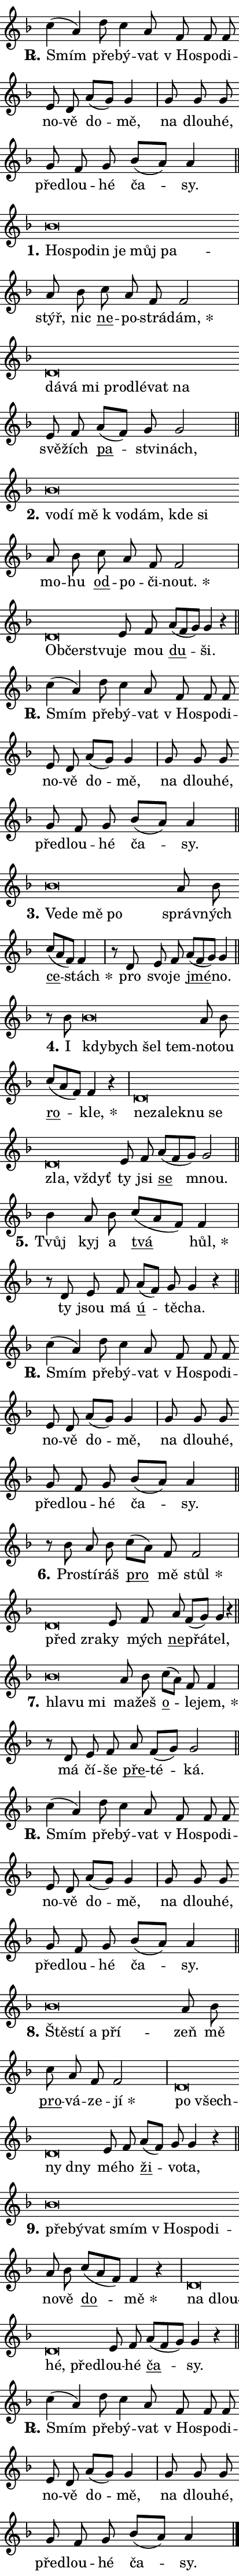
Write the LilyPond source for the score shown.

\version "2.22.1"
\header { tagline = "" }
\paper {
  indent = 0\cm
  top-margin = 0\cm
  right-margin = 0\cm
  bottom-margin = 0\cm
  left-margin = 0\cm
  paper-width = 7\cm
  page-breaking = #ly:one-page-breaking
  system-system-spacing.basic-distance = #11
  score-system-spacing.basic-distance = #11
  ragged-last = ##f
}


%% Author: Thomas Morley
%% https://lists.gnu.org/archive/html/lilypond-user/2020-05/msg00002.html
#(define (line-position grob)
"Returns position of @var[grob} in current system:
   @code{'start}, if at first time-step
   @code{'end}, if at last time-step
   @code{'middle} otherwise
"
  (let* ((col (ly:item-get-column grob))
         (ln (ly:grob-object col 'left-neighbor))
         (rn (ly:grob-object col 'right-neighbor))
         (col-to-check-left (if (ly:grob? ln) ln col))
         (col-to-check-right (if (ly:grob? rn) rn col))
         (break-dir-left
           (and
             (ly:grob-property col-to-check-left 'non-musical #f)
             (ly:item-break-dir col-to-check-left)))
         (break-dir-right
           (and
             (ly:grob-property col-to-check-right 'non-musical #f)
             (ly:item-break-dir col-to-check-right))))
        (cond ((eqv? 1 break-dir-left) 'start)
              ((eqv? -1 break-dir-right) 'end)
              (else 'middle))))

#(define (tranparent-at-line-position vctor)
  (lambda (grob)
  "Relying on @code{line-position} select the relevant enry from @var{vctor}.
Used to determine transparency,"
    (case (line-position grob)
      ((end) (not (vector-ref vctor 0)))
      ((middle) (not (vector-ref vctor 1)))
      ((start) (not (vector-ref vctor 2))))))

noteHeadBreakVisibility =
#(define-music-function (break-visibility)(vector?)
"Makes @code{NoteHead}s transparent relying on @var{break-visibility}"
#{
  \override NoteHead.transparent =
    #(tranparent-at-line-position break-visibility)
#})

#(define delete-ledgers-for-transparent-note-heads
  (lambda (grob)
    "Reads whether a @code{NoteHead} is transparent.
If so this @code{NoteHead} is removed from @code{'note-heads} from
@var{grob}, which is supposed to be @code{LedgerLineSpanner}.
As a result ledgers are not printed for this @code{NoteHead}"
    (let* ((nhds-array (ly:grob-object grob 'note-heads))
           (nhds-list
             (if (ly:grob-array? nhds-array)
                 (ly:grob-array->list nhds-array)
                 '()))
           ;; Relies on the transparent-property being done before
           ;; Staff.LedgerLineSpanner.after-line-breaking is executed.
           ;; This is fragile ...
           (to-keep
             (remove
               (lambda (nhd)
                 (ly:grob-property nhd 'transparent #f))
               nhds-list)))
      ;; TODO find a better method to iterate over grob-arrays, similiar
      ;; to filter/remove etc for lists
      ;; For now rebuilt from scratch
      (set! (ly:grob-object grob 'note-heads)  '())
      (for-each
        (lambda (nhd)
          (ly:pointer-group-interface::add-grob grob 'note-heads nhd))
        to-keep))))

hideNotes = {
  \noteHeadBreakVisibility #begin-of-line-visible
}
unHideNotes = {
  \noteHeadBreakVisibility #all-visible
}

% work-around for resetting accidentals
% https://lilypond.org/doc/v2.23/Documentation/notation/displaying-rhythms#unmetered-music
cadenzaMeasure = {
  \cadenzaOff
  \partial 1024 s1024
  \cadenzaOn
}

#(define-markup-command (accent layout props text) (markup?)
  "Underline accented syllable"
  (interpret-markup layout props
    #{\markup \override #'(offset . 4.3) \underline { #text }#}))

responsum = \markup \concat {
  "R" \hspace #-1.05 \path #0.1 #'((moveto 0 0.07) (lineto 0.9 0.8)) \hspace #0.05 "."
}

\layout {
    \context {
        \Staff
        \remove "Time_signature_engraver"
        \override LedgerLineSpanner.after-line-breaking = #delete-ledgers-for-transparent-note-heads
    }
    \context {
        \Voice {
            \override NoteHead.output-attributes = #'((class . "notehead"))
            \override Hairpin.height = #0.55
        }
    }
    \context {
        \Lyrics {
            \override StanzaNumber.output-attributes = #'((class . "stanzanumber"))
            \override LyricSpace.minimum-distance = #0.9
            \override LyricText.font-name = #"TeX Gyre Schola"
            \override LyricText.font-size = 1
            \override StanzaNumber.font-name = #"TeX Gyre Schola Bold"
            \override StanzaNumber.font-size = 1
        }
    }
}

% magnetic-lyrics.ily
%
%   written by
%     Jean Abou Samra <jean@abou-samra.fr>
%     Werner Lemberg <wl@gnu.org>
%
%   adapted by
%     Jiri Hon <jiri.hon@gmail.com>
%
% Version 2022-Apr-15

% https://www.mail-archive.com/lilypond-user@gnu.org/msg149350.html

#(define (Left_hyphen_pointer_engraver context)
   "Collect syllable-hyphen-syllable occurrences in lyrics and store
them in properties.  This engraver only looks to the left.  For
example, if the lyrics input is @code{foo -- bar}, it does the
following.

@itemize @bullet
@item
Set the @code{text} property of the @code{LyricHyphen} grob between
@q{foo} and @q{bar} to @code{foo}.

@item
Set the @code{left-hyphen} property of the @code{LyricText} grob with
text @q{foo} to the @code{LyricHyphen} grob between @q{foo} and
@q{bar}.
@end itemize

Use this auxiliary engraver in combination with the
@code{lyric-@/text::@/apply-@/magnetic-@/offset!} hook."
   (let ((hyphen #f)
         (text #f))
     (make-engraver
      (acknowledgers
       ((lyric-syllable-interface engraver grob source-engraver)
        (set! text grob)))
      (end-acknowledgers
       ((lyric-hyphen-interface engraver grob source-engraver)
        ;(when (not (grob::has-interface grob 'lyric-space-interface))
          (set! hyphen grob)));)
      ((stop-translation-timestep engraver)
       (when (and text hyphen)
         (ly:grob-set-object! text 'left-hyphen hyphen))
       (set! text #f)
       (set! hyphen #f)))))

#(define (lyric-text::apply-magnetic-offset! grob)
   "If the space between two syllables is less than the value in
property @code{LyricText@/.details@/.squash-threshold}, move the right
syllable to the left so that it gets concatenated with the left
syllable.

Use this function as a hook for
@code{LyricText@/.after-@/line-@/breaking} if the
@code{Left_@/hyphen_@/pointer_@/engraver} is active."
   (let ((hyphen (ly:grob-object grob 'left-hyphen #f)))
     (when hyphen
       (let ((left-text (ly:spanner-bound hyphen LEFT)))
         (when (grob::has-interface left-text 'lyric-syllable-interface)
           (let* ((common (ly:grob-common-refpoint grob left-text X))
                  (this-x-ext (ly:grob-extent grob common X))
                  (left-x-ext
                   (begin
                     ;; Trigger magnetism for left-text.
                     (ly:grob-property left-text 'after-line-breaking)
                     (ly:grob-extent left-text common X)))
                  ;; `delta` is the gap width between two syllables.
                  (delta (- (interval-start this-x-ext)
                            (interval-end left-x-ext)))
                  (details (ly:grob-property grob 'details))
                  (threshold (assoc-get 'squash-threshold details 0.2)))
             (when (< delta threshold)
               (let* (;; We have to manipulate the input text so that
                      ;; ligatures crossing syllable boundaries are not
                      ;; disabled.  For languages based on the Latin
                      ;; script this is essentially a beautification.
                      ;; However, for non-Western scripts it can be a
                      ;; necessity.
                      (lt (ly:grob-property left-text 'text))
                      (rt (ly:grob-property grob 'text))
                      (is-space (grob::has-interface hyphen 'lyric-space-interface))
                      (space (if is-space " " ""))
                      (space-markup (grob-interpret-markup grob " "))
                      (space-size (interval-length (ly:stencil-extent space-markup X)))
                      (extra-delta (if is-space space-size 0))
                      ;; Append new syllable.
                      (ltrt-space (if (and (string? lt) (string? rt))
                                (string-append lt space rt)
                                (make-concat-markup (list lt space rt))))
                      ;; Right-align `ltrt` to the right side.
                      (ltrt-space-markup (grob-interpret-markup
                               grob
                               (make-translate-markup
                                (cons (interval-length this-x-ext) 0)
                                (make-right-align-markup ltrt-space)))))
                 (begin
                   ;; Don't print `left-text`.
                   (ly:grob-set-property! left-text 'stencil #f)
                   ;; Set text and stencil (which holds all collected
                   ;; syllables so far) and shift it to the left.
                   (ly:grob-set-property! grob 'text ltrt-space)
                   (ly:grob-set-property! grob 'stencil ltrt-space-markup)
                   (ly:grob-translate-axis! grob (- (- delta extra-delta)) X))))))))))


#(define (lyric-hyphen::displace-bounds-first grob)
   ;; Make very sure this callback isn't triggered too early.
   (let ((left (ly:spanner-bound grob LEFT))
         (right (ly:spanner-bound grob RIGHT)))
     (ly:grob-property left 'after-line-breaking)
     (ly:grob-property right 'after-line-breaking)
     (ly:lyric-hyphen::print grob)))

squashThreshold = #0.4

\layout {
  \context {
    \Lyrics
    \consists #Left_hyphen_pointer_engraver
    \override LyricText.after-line-breaking =
      #lyric-text::apply-magnetic-offset!
    \override LyricHyphen.stencil = #lyric-hyphen::displace-bounds-first
    \override LyricText.details.squash-threshold = \squashThreshold
    \override LyricHyphen.minimum-distance = 0
    \override LyricHyphen.minimum-length = \squashThreshold
  }
}

squash = \override LyricText.details.squash-threshold = 9999
unSquash = \override LyricText.details.squash-threshold = \squashThreshold

left = \override LyricText.self-alignment-X = #LEFT
unLeft = \revert LyricText.self-alignment-X

starOffset = #(lambda (grob) 
                (let ((x_offset (ly:self-alignment-interface::aligned-on-x-parent grob)))
                  (if (= x_offset 0) 0 (+ x_offset 1.2))))

star = #(define-music-function (syllable)(string?)
"Append star separator at the end of a syllable"
#{
  \once \override LyricText.X-offset = #starOffset
  \lyricmode { \markup {
    #syllable
    \override #'((font-name . "TeX Gyre Schola Bold")) \hspace #0.2 \lower #0.65 \larger "*"
  } }
#})

starAccent = #(define-music-function (syllable)(string?)
"Append star separator at the end of a syllable and make accent"
#{
  \once \override LyricText.X-offset = #starOffset
  \lyricmode { \markup {
    \accent #syllable
    \override #'((font-name . "TeX Gyre Schola Bold")) \hspace #0.2 \lower #0.65 \larger "*"
  } }
#})

breath = #(define-music-function (syllable)(string?)
"Append breathing indicator at the end of a syllable"
#{
  \lyricmode { \markup { #syllable "+" } }
#})

optionalBreath = #(define-music-function (syllable)(string?)
"Append optional breathing indicator at the end of a syllable"
#{
  \lyricmode { \markup { #syllable "(+)" } }
#})


\score {
    <<
        \new Voice = "melody" { \cadenzaOn \key f \major \relative { c''4( a) d8 c4 a8 \bar "" f f f \bar "" e d \bar "" a'[( g)] g4 \cadenzaMeasure \bar "|" g8 g g \bar "" g f g \bar "" bes[( a)] a4 \cadenzaMeasure \bar "||" \break }
\relative { bes'\breve*1/16 \hideNotes \breve*1/16 \bar "" \breve*1/16 \bar "" \breve*1/16 \bar "" \breve*1/16 \breve*1/16 \bar "" \unHideNotes a8 bes \bar "" c a f f2 \cadenzaMeasure \bar "|" d\breve*1/16 \hideNotes \breve*1/16 \bar "" \breve*1/16 \bar "" \breve*1/16 \bar "" \breve*1/16 \bar "" \breve*1/16 \breve*1/16 \bar "" \unHideNotes e8 f \bar "" a[( f)] g g2 \cadenzaMeasure \bar "||" \break }
\relative { bes'\breve*1/16 \hideNotes \breve*1/16 \bar "" \breve*1/16 \bar "" \breve*1/16 \bar "" \breve*1/16 \bar "" \breve*1/16 \breve*1/16 \bar "" \unHideNotes a8 bes \bar "" c a f f2 \cadenzaMeasure \bar "|" d\breve*1/16 \hideNotes \breve*1/16 \breve*1/16 \bar "" \unHideNotes e8 f \bar "" a[( f g)] g4 r \cadenzaMeasure \bar "||" \break }
\relative { c''4( a) d8 c4 a8 \bar "" f f f \bar "" e d \bar "" a'[( g)] g4 \cadenzaMeasure \bar "|" g8 g g \bar "" g f g \bar "" bes[( a)] a4 \cadenzaMeasure \bar "||" \break }
\relative { bes'\breve*1/16 \hideNotes \breve*1/16 \bar "" \breve*1/16 \breve*1/16 \bar "" \unHideNotes a8 bes \bar "" c[( a f)] f4 \cadenzaMeasure \bar "|" r8 d8 e8 f \bar "" a[( f g)] g4 \cadenzaMeasure \bar "||" \break }
\relative { r8 bes' bes\breve*1/16 \hideNotes \breve*1/16 \bar "" \breve*1/16 \breve*1/16 \bar "" \unHideNotes a8 bes \bar "" c[( a f)] f4 r \cadenzaMeasure \bar "|" d\breve*1/16 \hideNotes \breve*1/16 \bar "" \breve*1/16 \bar "" \breve*1/16 \bar "" \breve*1/16 \bar "" \breve*1/16 \breve*1/16 \bar "" \unHideNotes e8 f \bar "" a[( f g)] g2 \cadenzaMeasure \bar "||" \break }
\relative { bes'4 a8 bes \bar "" c[( a f)] f4 \cadenzaMeasure \bar "|" r8 d e8 f \bar "" a[( f)] g g4 r \cadenzaMeasure \bar "||" \break }
\relative { c''4( a) d8 c4 a8 \bar "" f f f \bar "" e d \bar "" a'[( g)] g4 \cadenzaMeasure \bar "|" g8 g g \bar "" g f g \bar "" bes[( a)] a4 \cadenzaMeasure \bar "||" \break }
\relative { r8 bes' a8 bes \bar "" c[( a)] f f2 \cadenzaMeasure \bar "|" d\breve*1/16 \hideNotes \breve*1/16 \bar "" \unHideNotes e8 f \bar "" a f[( g)] g4 r \cadenzaMeasure \bar "||" \break }
\relative { bes'\breve*1/16 \hideNotes \breve*1/16 \breve*1/16 \bar "" \unHideNotes a8 bes \bar "" c[( a)] f f4 \cadenzaMeasure \bar "|" r8 d e8 f \bar "" a f[( g)] g2 \cadenzaMeasure \bar "||" \break }
\relative { c''4( a) d8 c4 a8 \bar "" f f f \bar "" e d \bar "" a'[( g)] g4 \cadenzaMeasure \bar "|" g8 g g \bar "" g f g \bar "" bes[( a)] a4 \cadenzaMeasure \bar "||" \break }
\relative { bes'\breve*1/16 \hideNotes \breve*1/16 \bar "" \breve*1/16 \breve*1/16 \bar "" \unHideNotes a8 bes \bar "" c a f f2 \cadenzaMeasure \bar "|" d\breve*1/16 \hideNotes \breve*1/16 \bar "" \breve*1/16 \breve*1/16 \bar "" \unHideNotes e8 f \bar "" a[( f)] g g4 r \cadenzaMeasure \bar "||" \break }
\relative { bes'\breve*1/16 \hideNotes \breve*1/16 \bar "" \breve*1/16 \bar "" \breve*1/16 \bar "" \breve*1/16 \bar "" \breve*1/16 \breve*1/16 \bar "" \unHideNotes a8 bes \bar "" c[( a f)] f4 r \cadenzaMeasure \bar "|" d\breve*1/16 \hideNotes \breve*1/16 \bar "" \breve*1/16 \breve*1/16 \bar "" \unHideNotes e8 f \bar "" a[( f g)] g4 r \cadenzaMeasure \bar "||" \break }
\relative { c''4( a) d8 c4 a8 \bar "" f f f \bar "" e d \bar "" a'[( g)] g4 \cadenzaMeasure \bar "|" g8 g g \bar "" g f g \bar "" bes[( a)] a4 \cadenzaMeasure \bar "||" \break } \bar "|." }
        \new Lyrics \lyricsto "melody" { \lyricmode { \set stanza = \responsum
Smím pře -- bý -- vat "v Ho" -- spo -- di -- no -- vě do -- mě, na dlou -- hé, před -- lou -- hé ča -- sy.
\set stanza = "1."
\left Ho -- \squash spo -- din je můj pa -- \unLeft \unSquash stýř, nic \markup \accent ne -- po -- strá -- \star dám, \left dá -- \squash vá mi prod -- lé -- vat na \unLeft \unSquash svě -- žích \markup \accent pa -- stvi -- nách,
\set stanza = "2."
\left vo -- \squash dí mě "k vo" -- dám, kde si \unLeft \unSquash mo -- hu \markup \accent od -- po -- či -- \star nout. \left Ob -- \squash čer -- stvu -- \unLeft \unSquash je mou \markup \accent du -- ši.
\set stanza = \responsum
Smím pře -- bý -- vat "v Ho" -- spo -- di -- no -- vě do -- mě, na dlou -- hé, před -- lou -- hé ča -- sy.
\set stanza = "3."
\left Ve -- \squash de mě po \unLeft \unSquash správ -- ných \markup \accent ce -- \star stách pro svo -- je \markup \accent jmé -- no.
\set stanza = "4."
I \left kdy -- \squash bych šel tem -- \unLeft \unSquash no -- tou \markup \accent ro -- \star kle, \left ne -- \squash za -- lek -- nu se zla, vždyť \unLeft \unSquash ty jsi \markup \accent se mnou.
\set stanza = "5."
Tvůj kyj a \markup \accent tvá \star hůl, ty jsou má \markup \accent ú -- tě -- cha.
\set stanza = \responsum
Smím pře -- bý -- vat "v Ho" -- spo -- di -- no -- vě do -- mě, na dlou -- hé, před -- lou -- hé ča -- sy.
\set stanza = "6."
Pro -- stí -- ráš \markup \accent pro mě \star stůl \left před \squash zra -- \unLeft \unSquash ky mých \markup \accent ne -- přá -- tel,
\set stanza = "7."
\left hla -- \squash vu mi \unLeft \unSquash ma -- žeš \markup \accent o -- le -- \star jem, má čí -- še \markup \accent pře -- té -- ká.
\set stanza = \responsum
Smím pře -- bý -- vat "v Ho" -- spo -- di -- no -- vě do -- mě, na dlou -- hé, před -- lou -- hé ča -- sy.
\set stanza = "8."
\left Ště -- \squash stí a pří -- \unLeft \unSquash zeň mě \markup \accent pro -- vá -- ze -- \star jí \left po \squash všech -- ny dny \unLeft \unSquash mé -- ho \markup \accent ži -- vo -- ta,
\set stanza = "9."
\left pře -- \squash bý -- vat smím "v Ho" -- spo -- di -- \unLeft \unSquash no -- vě \markup \accent do -- \star mě \left na \squash dlou -- hé, před -- \unLeft \unSquash lou -- hé \markup \accent ča -- sy.
\set stanza = \responsum
Smím pře -- bý -- vat "v Ho" -- spo -- di -- no -- vě do -- mě, na dlou -- hé, před -- lou -- hé ča -- sy. } }
    >>
    \layout {}
}
